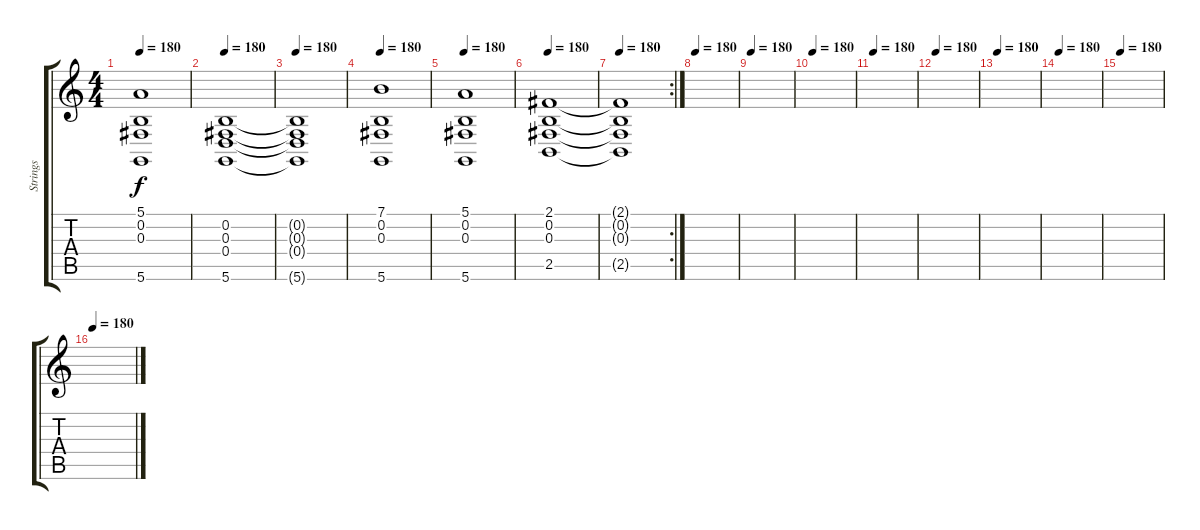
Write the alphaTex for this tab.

\track ("Strings" "Strings") {instrument stringensemble1}
\staff {score tabs}
\tuning (E4 B3 Gb3 D3 A2 D2) {hide}
\ts (4 4)
\tempo 180
\clef g2
\ks c
(5.1 0.2 0.3 5.6).1{dy f} |
\tempo 180
(0.2 0.3 0.4 5.6).1 |
\tempo 180
(0.2{t} 0.3{t} 0.4{t} 5.6{t}).1 |
\tempo 180
(7.1 0.2 0.3 5.6).1 |
\tempo 180
(5.1 0.2 0.3 5.6).1 |
\tempo 180
(2.1 0.2 0.3 2.5).1 |
\rc 2
\tempo 180
(2.1{t} 0.2{t} 0.3{t} 2.5{t}).1 |
\tempo 180
|
\tempo 180
|
\tempo 180
|
\tempo 180
|
\tempo 180
|
\tempo 180
|
\tempo 180
|
\tempo 180
|
\tempo 180
